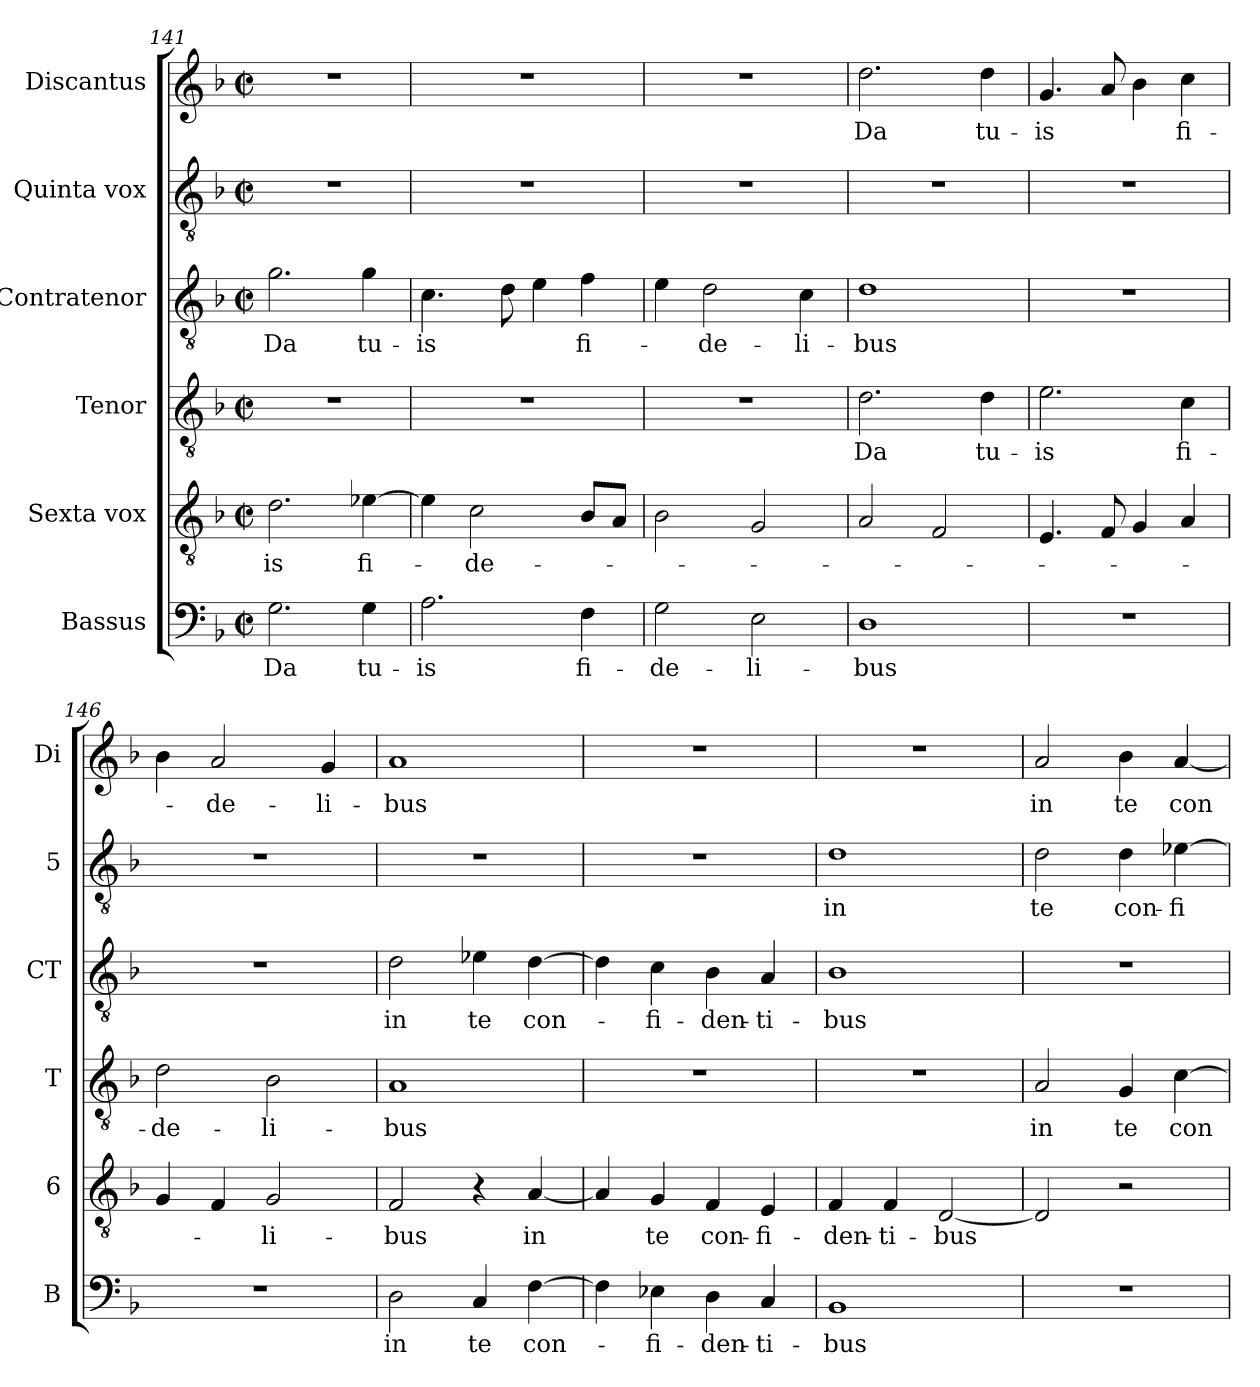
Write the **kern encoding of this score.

**kern	**text	**kern	**text	**kern	**text	**kern	**text	**kern	**text	**kern	**text
*part6	*part6	*part5	*part5	*part4	*part4	*part3	*part3	*part2	*part2	*part1	*part1
*staff6	*staff6	*staff5	*staff5	*staff4	*staff4	*staff3	*staff3	*staff2	*staff2	*staff1	*staff1
*I"Bassus	*	*I"Sexta vox	*	*I"Tenor	*	*I"Contratenor	*	*I"Quinta vox	*	*I"Discantus	*
*I'B	*	*I'6	*	*I'T	*	*I'CT	*	*I'5	*	*I'Di	*
*clefF4	*	*clefGv2	*	*clefGv2	*	*clefGv2	*	*clefGv2	*	*clefG2	*
*k[b-]	*	*k[b-]	*	*k[b-]	*	*k[b-]	*	*k[b-]	*	*k[b-]	*
*F:	*	*F:	*	*F:	*	*F:	*	*F:	*	*F:	*
*M2/2	*	*M2/2	*	*M2/2	*	*M2/2	*	*M2/2	*	*M2/2	*
*met(c|)	*	*met(c|)	*	*met(c|)	*	*met(c|)	*	*met(c|)	*	*met(c|)	*
=141	=141	=141	=141	=141	=141	=141	=141	=141	=141	=141	=141
!	!LO:LY:b	!	!LO:LY:b	!	!	!	!LO:LY:b	!	!	!	!
2.G\	Da	2.d\	-is	1r	.	2.g\	Da	1r	.	1r	.
!	!LO:LY:b	!	!LO:LY:b	!	!	!	!LO:LY:b	!	!	!	!
4G\	tu-	[4e-X\	fi-	.	.	4g\	tu-	.	.	.	.
=142	=142	=142	=142	=142	=142	=142	=142	=142	=142	=142	=142
!	!LO:LY:b	!	!	!	!	!	!LO:LY:b	!	!	!	!
2.A\	-is	4e-\]	.	1r	.	4.c\	-is	1r	.	1r	.
!	!	!	!LO:LY:b	!	!	!	!	!	!	!	!
.	.	2c\	-de-	.	.	.	.	.	.	.	.
.	.	.	.	.	.	8d\	.	.	.	.	.
.	.	.	.	.	.	4e\	.	.	.	.	.
!	!LO:LY:b	!	!	!	!	!	!LO:LY:b	!	!	!	!
4F\	fi-	8B-/L	.	.	.	4f\	fi-	.	.	.	.
.	.	8A/J	.	.	.	.	.	.	.	.	.
=143	=143	=143	=143	=143	=143	=143	=143	=143	=143	=143	=143
!	!LO:LY:b	!	!	!	!	!	!	!	!	!	!
2G\	-de-	2B-\	.	1r	.	4e\	.	1r	.	1r	.
!	!	!	!	!	!	!	!LO:LY:b	!	!	!	!
.	.	.	.	.	.	2d\	-de-	.	.	.	.
!	!LO:LY:b	!	!	!	!	!	!	!	!	!	!
2E\	-li-	2G/	.	.	.	.	.	.	.	.	.
!	!	!	!	!	!	!	!LO:LY:b	!	!	!	!
.	.	.	.	.	.	4c\	-li-	.	.	.	.
!!LO:PB:g=z
=144	=144	=144	=144	=144	=144	=144	=144	=144	=144	=144	=144
!	!LO:LY:b	!	!	!	!LO:LY:b	!	!LO:LY:b	!	!	!	!LO:LY:b
1D	-bus	2A/	.	2.d\	Da	1d	-bus	1r	.	2.dd\	Da
.	.	2F/	.	.	.	.	.	.	.	.	.
!	!	!	!	!	!LO:LY:b	!	!	!	!	!	!LO:LY:b
.	.	.	.	4d\	tu-	.	.	.	.	4dd\	tu-
=145	=145	=145	=145	=145	=145	=145	=145	=145	=145	=145	=145
!	!	!	!	!	!LO:LY:b	!	!	!	!	!	!LO:LY:b
1r	.	4.E/	.	2.e\	-is	1r	.	1r	.	4.g/	-is
.	.	8F/	.	.	.	.	.	.	.	8a/	.
.	.	4G/	.	.	.	.	.	.	.	4b-\	.
!	!	!	!	!	!LO:LY:b	!	!	!	!	!	!LO:LY:b
.	.	4A/	.	4c\	fi-	.	.	.	.	4cc\	fi-
=146	=146	=146	=146	=146	=146	=146	=146	=146	=146	=146	=146
!	!	!	!	!	!LO:LY:b	!	!	!	!	!	!
1r	.	4G/	.	2d\	-de-	1r	.	1r	.	4b-\	.
!	!	!	!	!	!	!	!	!	!	!	!LO:LY:b
.	.	4F/	.	.	.	.	.	.	.	2a/	-de-
!	!	!	!LO:LY:b	!	!LO:LY:b	!	!	!	!	!	!
.	.	2G/	-li-	2B-\	-li-	.	.	.	.	.	.
!	!	!	!	!	!	!	!	!	!	!	!LO:LY:b
.	.	.	.	.	.	.	.	.	.	4g/	-li-
=147	=147	=147	=147	=147	=147	=147	=147	=147	=147	=147	=147
!	!LO:LY:b	!	!LO:LY:b	!	!LO:LY:b	!	!LO:LY:b	!	!	!	!LO:LY:b
2D\	in	2F/	-bus	1A	-bus	2d\	in	1r	.	1a	-bus
!	!LO:LY:b	!	!	!	!	!	!LO:LY:b	!	!	!	!
4C/	te	4r	.	.	.	4e-X\	te	.	.	.	.
!	!LO:LY:b	!	!LO:LY:b	!	!	!	!LO:LY:b	!	!	!	!
[4F\	con-	[4A/	in	.	.	[4d\	con-	.	.	.	.
=148	=148	=148	=148	=148	=148	=148	=148	=148	=148	=148	=148
4F\]	.	4A/]	.	1r	.	4d\]	.	1r	.	1r	.
!	!LO:LY:b	!	!LO:LY:b	!	!	!	!LO:LY:b	!	!	!	!
4E-X\	-fi-	4G/	te	.	.	4c\	-fi-	.	.	.	.
!	!LO:LY:b	!	!LO:LY:b	!	!	!	!LO:LY:b	!	!	!	!
4D\	-den-	4F/	con-	.	.	4B-\	-den-	.	.	.	.
!	!LO:LY:b	!	!LO:LY:b	!	!	!	!LO:LY:b	!	!	!	!
4C/	-ti-	4E/	-fi-	.	.	4A/	-ti-	.	.	.	.
=149	=149	=149	=149	=149	=149	=149	=149	=149	=149	=149	=149
!	!LO:LY:b	!	!LO:LY:b	!	!	!	!LO:LY:b	!	!LO:LY:b	!	!
1BB-	-bus	4F/	-den-	1r	.	1B-	-bus	1d	in	1r	.
!	!	!	!LO:LY:b	!	!	!	!	!	!	!	!
.	.	4F/	-ti-	.	.	.	.	.	.	.	.
!	!	!	!LO:LY:b	!	!	!	!	!	!	!	!
.	.	[2D/	-bus	.	.	.	.	.	.	.	.
!!LO:LB:g=z
=150	=150	=150	=150	=150	=150	=150	=150	=150	=150	=150	=150
!	!	!	!	!	!LO:LY:b	!	!	!	!LO:LY:b	!	!LO:LY:b
1r	.	2D/]	.	2A/	in	1r	.	2d\	te	2a/	in
!	!	!	!	!	!LO:LY:b	!	!	!	!LO:LY:b	!	!LO:LY:b
.	.	2r	.	4G/	te	.	.	4d\	con-	4b-\	te
!	!	!	!	!	!LO:LY:b	!	!	!	!LO:LY:b	!	!LO:LY:b
.	.	.	.	[4c\	con-	.	.	[4e-X\	-fi-	[4a/	con-
=	=	=	=	=	=	=	=	=	=	=	=
*-	*-	*-	*-	*-	*-	*-	*-	*-	*-	*-	*-
